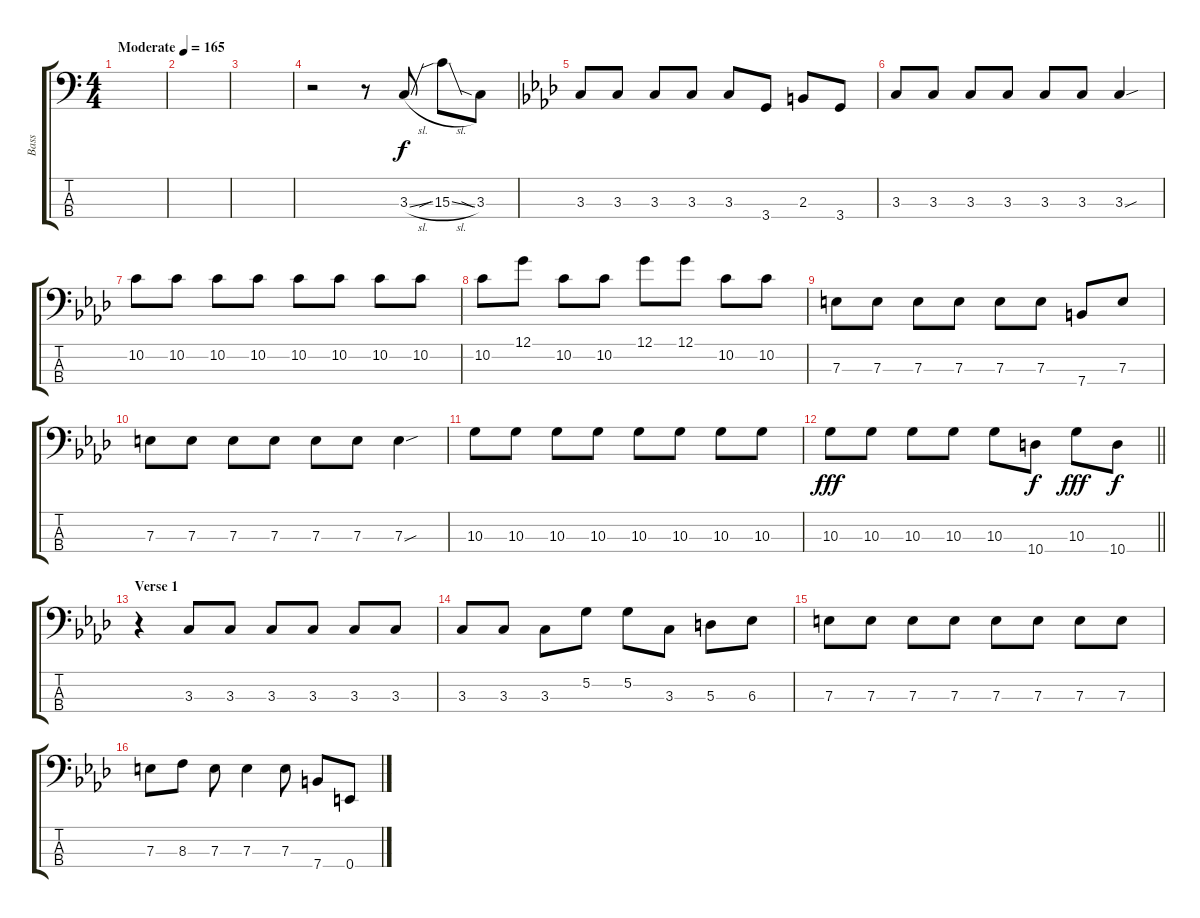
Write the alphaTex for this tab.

\track ("Bass" "Bass") {instrument slapbass1}
\staff {score tabs}
\tuning (G2 D2 A1 E1) {hide}
\ts (4 4)
\tempo (165 "Moderate")
\clef f4
\ks c
|
|
|
r.2 r.8 3.3{sl}.8 15.3{sib sl}.8 3.3{sia}.8 |
\ks ab
3.3.8 3.3.8 3.3.8 3.3.8 3.3.8 3.4.8 2.3.8 3.4.8 |
3.3.8 3.3.8 3.3.8 3.3.8 3.3.8 3.3.8 3.3{sou}.4 |
10.2.8 10.2.8 10.2.8 10.2.8 10.2.8 10.2.8 10.2.8 10.2.8 |
10.2.8 12.1.8 10.2.8 10.2.8 12.1.8 12.1.8 10.2.8 10.2.8 |
7.3.8 7.3.8 7.3.8 7.3.8 7.3.8 7.3.8 7.4.8 7.3.8 |
7.3.8 7.3.8 7.3.8 7.3.8 7.3.8 7.3.8 7.3{sou}.4 |
10.3.8 10.3.8 10.3.8 10.3.8 10.3.8 10.3.8 10.3.8 10.3.8 |
\barLineRight lightlight
10.3.8{dy fff} 10.3.8 10.3.8 10.3.8 10.3.8 10.4.8{dy f} 10.3.8{dy fff} 10.4.8{dy f} |
\section ("" "Verse 1")
r.4 3.3.8 3.3.8 3.3.8 3.3.8 3.3.8 3.3.8 |
3.3.8 3.3.8 3.3.8 5.2.8 5.2.8 3.3.8 5.3.8 6.3.8 |
7.3.8 7.3.8 7.3.8 7.3.8 7.3.8 7.3.8 7.3.8 7.3.8 |
7.3.8 8.3.8 7.3.8 7.3.4 7.3.8 7.4.8 0.4.8
